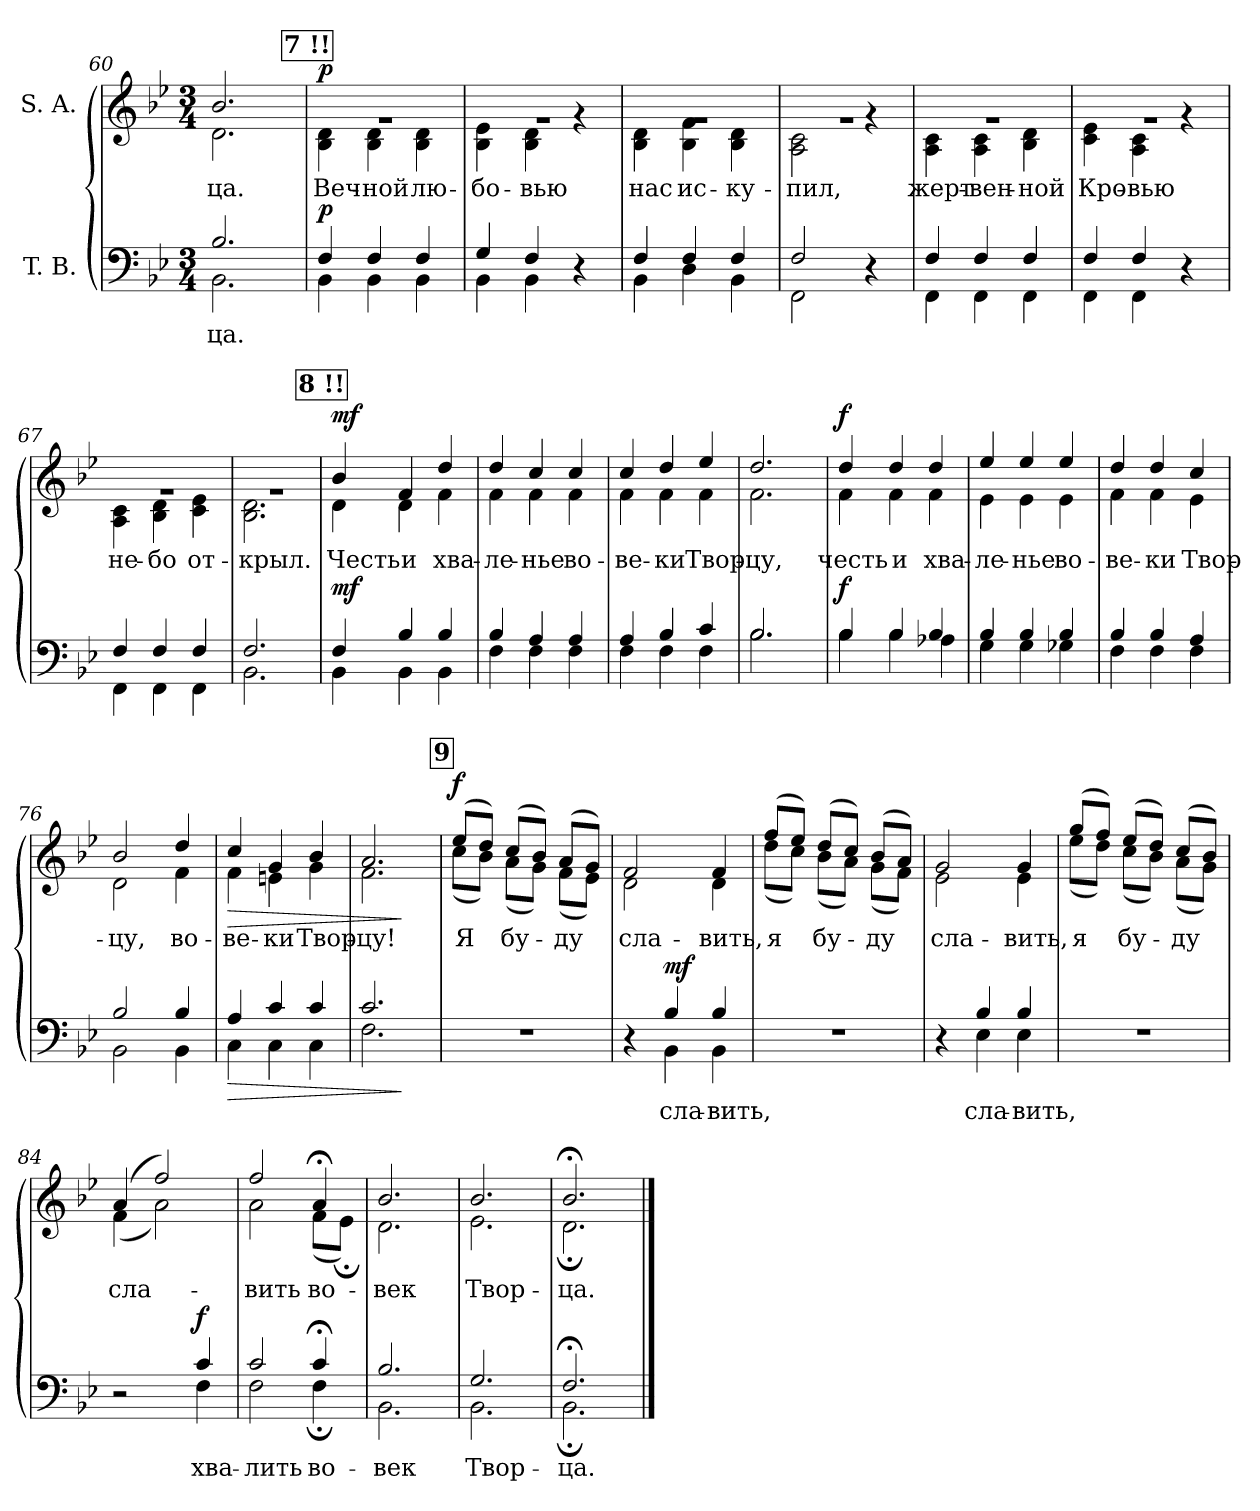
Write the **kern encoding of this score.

**kern	**text	**dynam	**kern	**text	**dynam
*part2	*part2	*part2	*part1	*part1	*part1
*staff2	*staff2	*staff2	*staff1	*staff1	*staff1
*I"T. B.	*	*	*I"S. A.	*	*
*clefF4	*	*	*clefG2	*	*
*k[b-e-]	*	*	*k[b-e-]	*	*
*B-:	*	*	*B-:	*	*
*M3/4	*	*	*M3/4	*	*
=60	=60	=60	=60	=60	=60
!	!LO:LY:b	!	!	!LO:LY:b	!
*^	*	*	*^	*	*
2.B-/	2.BB-\	-ца.	.	2.b-/	2.d\	-ца.	.
!!LO:REH:place=s1:a:B:fs=12:t=7	!!
=61	=61	=61	=61	=61	=61	=61	=61
!	!	!	!LO:DY:a	!	!	!LO:LY:b	!LO:DY:b
4F/	4BB-\	.	p	2.rg	4B-\ 4d\	Веч-	p
!	!	!	!	!	!	!LO:LY:b	!
4F/	4BB-\	.	.	.	4B-\ 4d\	-ной	.
!	!	!	!	!	!	!LO:LY:b	!
4F/	4BB-\	.	.	.	4B-\ 4d\	лю-	.
!!LO:LB:g=z	!!
=62	=62	=62	=62	=62	=62	=62	=62
!	!	!	!	!	!	!LO:LY:b	!
4G/	4BB-\	.	.	2.rg	4B-\ 4e-\	-бо-	.
!	!	!	!	!	!	!LO:LY:b	!
4F/	4BB-\	.	.	.	4B-\ 4d\	-вью	.
4r	4ryy	.	.	.	4rg	.	.
=63	=63	=63	=63	=63	=63	=63	=63
!	!	!	!	!	!	!LO:LY:b	!
4F/	4BB-\	.	.	2.rg	4B-\ 4d\	нас	.
!	!	!	!	!	!	!LO:LY:b	!
4F/	4D\	.	.	.	4B-\ 4f\	ис-	.
!	!	!	!	!	!	!LO:LY:b	!
4F/	4BB-\	.	.	.	4B-\ 4d\	-ку-	.
=64	=64	=64	=64	=64	=64	=64	=64
!	!	!	!	!	!	!LO:LY:b	!
2F/	2FF\	.	.	2.rg	2A\ 2c\	-пил,	.
4r	4ryy	.	.	.	4rg	.	.
=65	=65	=65	=65	=65	=65	=65	=65
!	!	!	!	!	!	!LO:LY:b	!
4F/	4FF\	.	.	2.rg	4A\ 4c\	жерт-	.
!	!	!	!	!	!	!LO:LY:b	!
4F/	4FF\	.	.	.	4A\ 4c\	-вен-	.
!	!	!	!	!	!	!LO:LY:b	!
4F/	4FF\	.	.	.	4B-\ 4d\	-ной	.
=66	=66	=66	=66	=66	=66	=66	=66
!	!	!	!	!	!	!LO:LY:b	!
4F/	4FF\	.	.	2.rg	4c\ 4e-\	Кро-	.
!	!	!	!	!	!	!LO:LY:b	!
4F/	4FF\	.	.	.	4A\ 4c\	-вью	.
4r	4ryy	.	.	.	4rg	.	.
=67	=67	=67	=67	=67	=67	=67	=67
!	!	!	!	!	!	!LO:LY:b	!
4F/	4FF\	.	.	2.rg	4A\ 4c\	не-	.
!	!	!	!	!	!	!LO:LY:b	!
4F/	4FF\	.	.	.	4B-\ 4d\	-бо	.
!	!	!	!	!	!	!LO:LY:b	!
4F/	4FF\	.	.	.	4c\ 4e-\	от-	.
=68	=68	=68	=68	=68	=68	=68	=68
!	!	!	!	!	!	!LO:LY:b	!
2.F/	2.BB-\	.	.	2.rg	2.B-\ 2.d\	-крыл.	.
!!LO:REH:place=s1:a:B:fs=12:t=8	!!
=69	=69	=69	=69	=69	=69	=69	=69
!	!	!	!LO:DY:a	!	!	!LO:LY:b	!LO:DY:a
4F/	4BB-\	.	mf	4b-/	4d\	Честь	mf
!	!	!	!	!	!	!LO:LY:b	!
4B-/	4BB-\	.	.	4f/	4d\	и	.
!	!	!	!	!	!	!LO:LY:b	!
4B-/	4BB-\	.	.	4dd/	4f\	хва-	.
=70	=70	=70	=70	=70	=70	=70	=70
!	!	!	!	!	!	!LO:LY:b	!
4B-/	4F\	.	.	4dd/	4f\	-ле-	.
!	!	!	!	!	!	!LO:LY:b	!
4A/	4F\	.	.	4cc/	4f\	-нье	.
!	!	!	!	!	!	!LO:LY:b	!
4A/	4F\	.	.	4cc/	4f\	во-	.
!!LO:LB:g=z	!!
=71	=71	=71	=71	=71	=71	=71	=71
!	!	!	!	!	!	!LO:LY:b	!
4A/	4F\	.	.	4cc/	4f\	-ве-	.
!	!	!	!	!	!	!LO:LY:b	!
4B-/	4F\	.	.	4dd/	4f\	-ки	.
!	!	!	!	!	!	!LO:LY:b	!
4c/	4F\	.	.	4ee-/	4f\	Твор-	.
=72	=72	=72	=72	=72	=72	=72	=72
!	!	!	!	!	!	!LO:LY:b	!
2.B-/	2.B-\	.	.	2.dd/	2.f\	-цу,	.
=73	=73	=73	=73	=73	=73	=73	=73
!	!	!	!LO:DY:a	!	!	!LO:LY:b	!LO:DY:a
4B-/	4B-\	.	f	4dd/	4f\	честь	f
!	!	!	!	!	!	!LO:LY:b	!
4B-/	4B-\	.	.	4dd/	4f\	и	.
!	!	!	!	!	!	!LO:LY:b	!
4B-/	4A-X\	.	.	4dd/	4f\	хва-	.
=74	=74	=74	=74	=74	=74	=74	=74
!	!	!	!	!	!	!LO:LY:b	!
4B-/	4G\	.	.	4ee-/	4e-\	-ле-	.
!	!	!	!	!	!	!LO:LY:b	!
4B-/	4G\	.	.	4ee-/	4e-\	-нье	.
!	!	!	!	!	!	!LO:LY:b	!
4B-/	4G-X\	.	.	4ee-/	4e-\	во-	.
=75	=75	=75	=75	=75	=75	=75	=75
!	!	!	!	!	!	!LO:LY:b	!
4B-/	4F\	.	.	4dd/	4f\	-ве-	.
!	!	!	!	!	!	!LO:LY:b	!
4B-/	4F\	.	.	4dd/	4f\	-ки	.
!	!	!	!	!	!	!LO:LY:b	!
4A/	4F\	.	.	4cc/	4e-\	Твор-	.
=76	=76	=76	=76	=76	=76	=76	=76
!	!	!	!	!	!	!LO:LY:b	!
2B-/	2BB-\	.	.	2b-/	2d\	-цу,	.
!	!	!	!	!	!	!LO:LY:b	!
4B-/	4BB-\	.	.	4dd/	4f\	во-	.
=77	=77	=77	=77	=77	=77	=77	=77
!	!	!	!LO:HP:b	!	!	!LO:LY:b	!LO:HP:b
4A/	4C\	.	>	4cc/	4f\	-ве-	>
!	!	!	!	!	!	!LO:LY:b	!
4c/	4C\	.	.	4g/	4en\	-ки	.
!	!	!	!	!	!	!LO:LY:b	!
4c/	4C\	.	.	4b-/	4g\	Твор-	.
=78	=78	=78	=78	=78	=78	=78	=78
!	!	!	!	!	!	!LO:LY:b	!
2.c/	2.F\	.	.	2.a/	2.f\	-цу!	.
*v	*v	*	*	*	*	*	*
*	*	*	*v	*v	*	*
.	.	]	.	.	]
!!LO:REH:place=s1:a:B:fs=12:t=9
=79	=79	=79	=79	=79	=79
!	!	!	!	!LO:LY:b	!LO:DY:a
*	*	*	*^	*	*
2.r	.	.	(>8ee-/L	(<8cc\L	Я	f
.	.	.	8dd/J)	8b-\J)	.	.
!	!	!	!	!	!LO:LY:b	!
.	.	.	(>8cc/L	(<8a\L	бу-	.
.	.	.	8b-/J)	8g\J)	.	.
!	!	!	!	!	!LO:LY:b	!
.	.	.	(>8a/L	(<8f\L	-ду	.
.	.	.	8g/J)	8e-\J)	.	.
!!LO:LB:g=z	!!
=80	=80	=80	=80	=80	=80	=80
*^	*	*	*	*	*	*
!	!	!	!	!	!	!LO:LY:b	!
4r	4ryy	.	.	2f/	2d\	сла-	.
!	!	!LO:LY:b	!LO:DY:a	!	!	!	!
4B-/	4BB-\	сла-	mf	.	.	.	.
!	!	!LO:LY:b	!	!	!	!LO:LY:b	!
4B-/	4BB-\	-вить,	.	4f/	4d\	-вить,	.
=81	=81	=81	=81	=81	=81	=81	=81
!	!	!	!	!	!	!LO:LY:b	!
*v	*v	*	*	*	*	*	*
2.r	.	.	(>8ff/L	(<8dd\L	я	.
.	.	.	8ee-/J)	8cc\J)	.	.
!	!	!	!	!	!LO:LY:b	!
.	.	.	(>8dd/L	(<8b-\L	бу-	.
.	.	.	8cc/J)	8a\J)	.	.
!	!	!	!	!	!LO:LY:b	!
.	.	.	(>8b-/L	(<8g\L	-ду	.
.	.	.	8a/J)	8f\J)	.	.
=82	=82	=82	=82	=82	=82	=82
*^	*	*	*	*	*	*
!	!	!	!	!	!	!LO:LY:b	!
4r	4ryy	.	.	2g/	2e-\	сла-	.
!	!	!LO:LY:b	!	!	!	!	!
4B-/	4E-\	сла-	.	.	.	.	.
!	!	!LO:LY:b	!	!	!	!LO:LY:b	!
4B-/	4E-\	-вить,	.	4g/	4e-\	-вить,	.
=83	=83	=83	=83	=83	=83	=83	=83
!	!	!	!	!	!	!LO:LY:b	!
*v	*v	*	*	*	*	*	*
2.r	.	.	(>8gg/L	(<8ee-\L	я	.
.	.	.	8ff/J)	8dd\J)	.	.
!	!	!	!	!	!LO:LY:b	!
.	.	.	(>8ee-/L	(<8cc\L	бу-	.
.	.	.	8dd/J)	8b-\J)	.	.
!	!	!	!	!	!LO:LY:b	!
.	.	.	(>8cc/L	(<8a\L	-ду	.
.	.	.	8b-/J)	8g\J)	.	.
=84	=84	=84	=84	=84	=84	=84
*^	*	*	*	*	*	*
!	!	!	!	!	!	!LO:LY:b	!
2r	2ryy	.	.	(>4a/	(<4f\	сла-	.
.	.	.	.	2ff/)	2a\)	.	.
!	!	!LO:LY:b	!LO:DY:a	!	!	!	!
4c/	4F\	хва-	f	.	.	.	.
=85	=85	=85	=85	=85	=85	=85	=85
!	!	!LO:LY:b	!	!	!	!LO:LY:b	!
2c/	2F\	-лить	.	2ff/	2a\	-вить	.
!	!	!LO:LY:b	!	!	!	!LO:LY:b	!
4c;</	4F;\	во-	.	4a;</	(<8f\L	во-	.
.	.	.	.	.	8e-;\J)	.	.
=86	=86	=86	=86	=86	=86	=86	=86
!	!	!LO:LY:b	!	!	!	!LO:LY:b	!
2.B-/	2.BB-\	-век	.	2.b-/	2.d\	-век	.
=87	=87	=87	=87	=87	=87	=87	=87
!	!	!LO:LY:b	!	!	!	!LO:LY:b	!
2.G/	2.BB-\	Твор-	.	2.b-/	2.e-\	Твор-	.
=88	=88	=88	=88	=88	=88	=88	=88
!	!	!LO:LY:b	!	!	!	!LO:LY:b	!
2.F;</	2.BB-;\	-ца.	.	2.b-;</	2.d;\	-ца.	.
*v	*v	*	*	*	*	*	*
*	*	*	*v	*v	*	*
==	==	==	==	==	==
*-	*-	*-	*-	*-	*-
